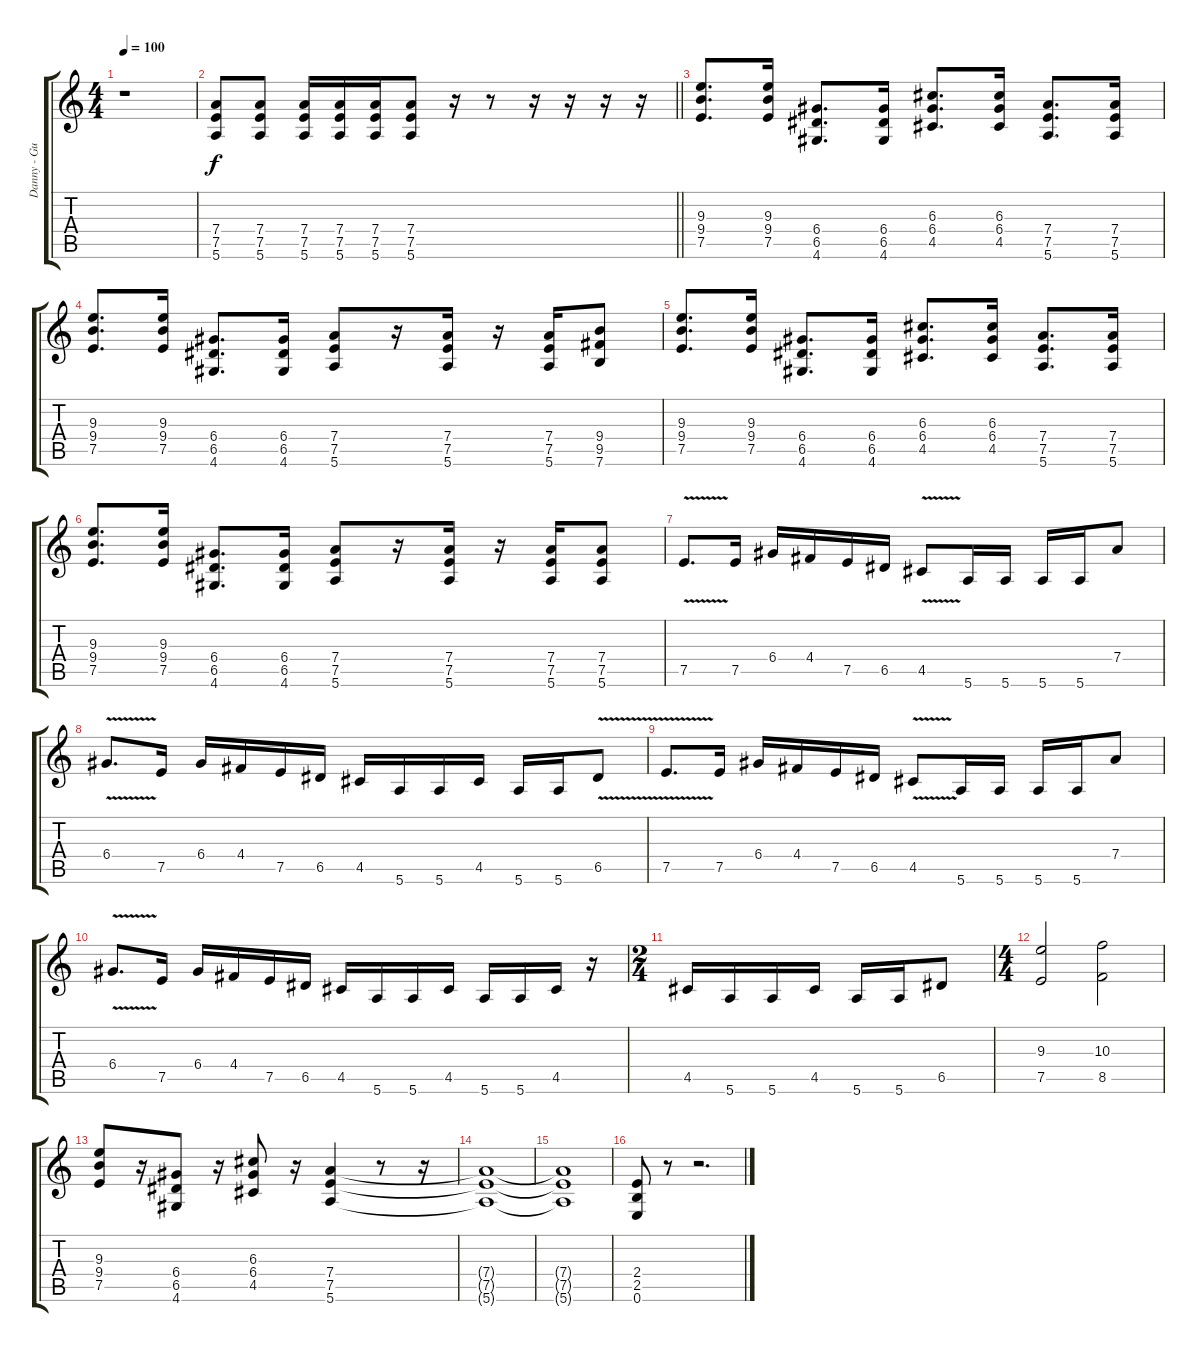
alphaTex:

\track ("Danny - Guitar" "Danny - Gu") {instrument overdrivenguitar}
\staff {score tabs}
\tuning (E4 B3 G3 D3 A2 E2) {hide}
\ts (4 4)
\tempo 100
\clef g2
\ks c
r.1{dy f} |
\barLineRight lightlight
(7.4 7.5 5.6).8 (7.4 7.5 5.6).8 (7.4 7.5 5.6).16 (7.4 7.5 5.6).16 (7.4 7.5 5.6).16 (7.4 7.5 5.6).8 r.16 r.8 r.16 r.16 r.16 r.16 |
(9.3 9.4 7.5).8{d} (9.3 9.4 7.5).16 (6.4 6.5 4.6).8{d} (6.4 6.5 4.6).16 (6.3 6.4 4.5).8{d} (6.3 6.4 4.5).16 (7.4 7.5 5.6).8{d} (7.4 7.5 5.6).16 |
(9.3 9.4 7.5).8{d} (9.3 9.4 7.5).16 (6.4 6.5 4.6).8{d} (6.4 6.5 4.6).16 (7.4 7.5 5.6).8 r.16 (7.4 7.5 5.6).16 r.16 (7.4 7.5 5.6).16 (9.4 9.5 7.6).8 |
(9.3 9.4 7.5).8{d} (9.3 9.4 7.5).16 (6.4 6.5 4.6).8{d} (6.4 6.5 4.6).16 (6.3 6.4 4.5).8{d} (6.3 6.4 4.5).16 (7.4 7.5 5.6).8{d} (7.4 7.5 5.6).16 |
(9.3 9.4 7.5).8{d} (9.3 9.4 7.5).16 (6.4 6.5 4.6).8{d} (6.4 6.5 4.6).16 (7.4 7.5 5.6).8 r.16 (7.4 7.5 5.6).16 r.16 (7.4 7.5 5.6).16 (7.4 7.5 5.6).8 |
7.5{v}.8{d} 7.5.16 6.4.16 4.4.16 7.5.16 6.5.16 4.5{v}.8 5.6.16 5.6.16 5.6.16 5.6.16 7.4.8 |
6.4{v}.8{d} 7.5.16 6.4.16 4.4.16 7.5.16 6.5.16 4.5.16 5.6.16 5.6.16 4.5.16 5.6.16 5.6.16 6.5{v}.8 |
7.5{v}.8{d} 7.5.16 6.4.16 4.4.16 7.5.16 6.5.16 4.5{v}.8 5.6.16 5.6.16 5.6.16 5.6.16 7.4.8 |
6.4{v}.8{d} 7.5.16 6.4.16 4.4.16 7.5.16 6.5.16 4.5.16 5.6.16 5.6.16 4.5.16 5.6.16 5.6.16 4.5.16 r.16 |
\ts (2 4)
4.5.16 5.6.16 5.6.16 4.5.16 5.6.16 5.6.16 6.5.8 |
\ts (4 4)
(9.3 7.5).2 (10.3 8.5).2 |
(9.3 9.4 7.5).8 r.16 (6.4 6.5 4.6).8 r.16 (6.3 6.4 4.5).8 r.16 (7.4 7.5 5.6).4 r.8 r.16 |
(7.4{t} 7.5{t} 5.6{t}).1 |
(7.4{t} 7.5{t} 5.6{t}).1 |
(2.4 2.5 0.6).8 r.8 r.2{d}
